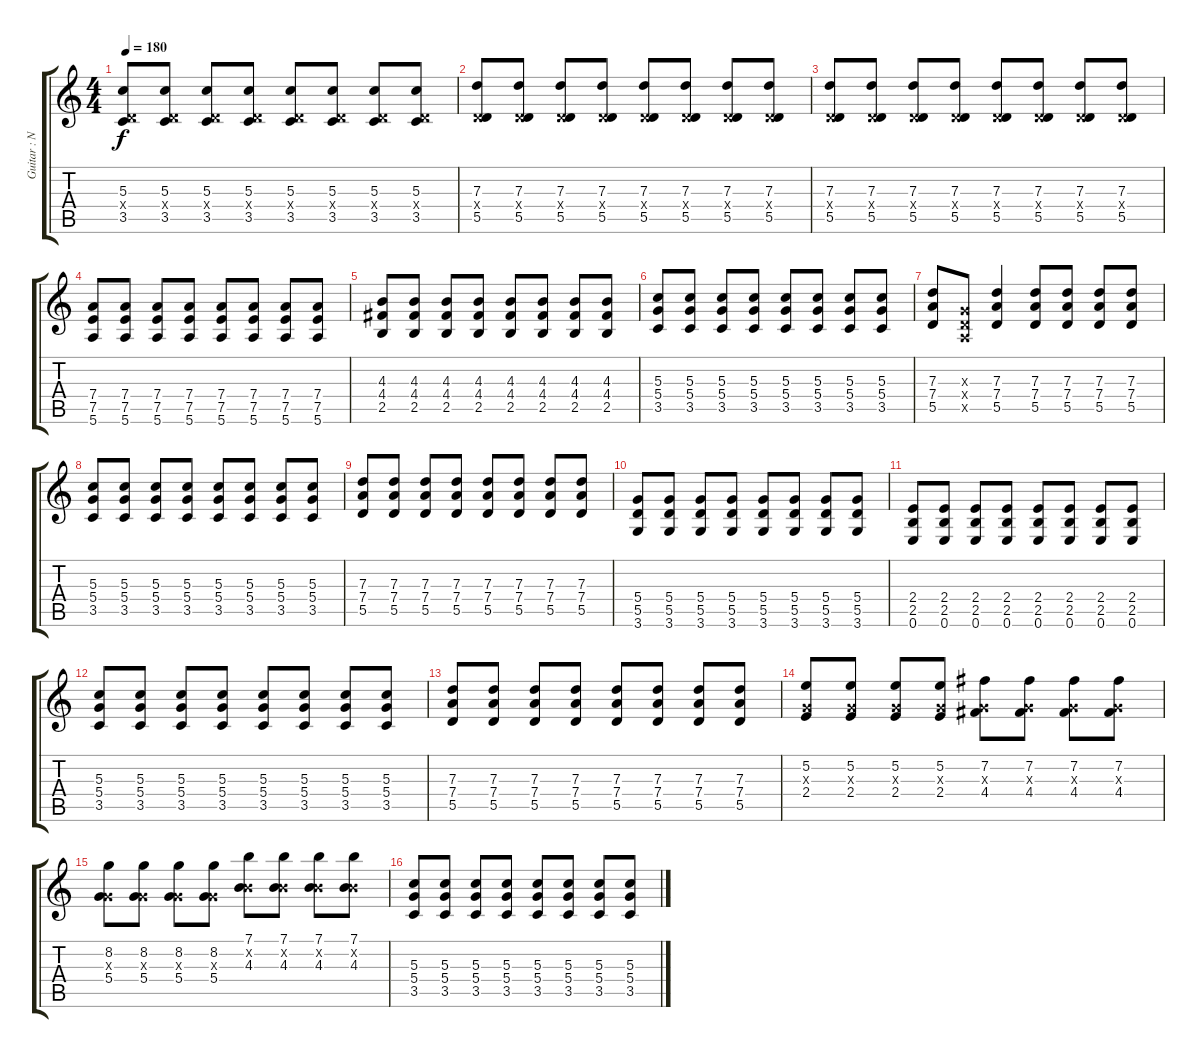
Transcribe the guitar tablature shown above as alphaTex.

\track ("Guitar : Nakano Azusa" "Guitar : N") {instrument overdrivenguitar}
\staff {score tabs}
\tuning (E4 B3 G3 D3 A2 E2) {hide}
\ts (4 4)
\tempo 180
\clef g2
\ks c
(5.3 0.4{x} 3.5).8{dy f} (5.3 0.4{x} 3.5).8 (5.3 0.4{x} 3.5).8 (5.3 0.4{x} 3.5).8 (5.3 0.4{x} 3.5).8 (5.3 0.4{x} 3.5).8 (5.3 0.4{x} 3.5).8 (5.3 0.4{x} 3.5).8 |
(7.3 0.4{x} 5.5).8 (7.3 0.4{x} 5.5).8 (7.3 0.4{x} 5.5).8 (7.3 0.4{x} 5.5).8 (7.3 0.4{x} 5.5).8 (7.3 0.4{x} 5.5).8 (7.3 0.4{x} 5.5).8 (7.3 0.4{x} 5.5).8 |
(7.3 0.4{x} 5.5).8 (7.3 0.4{x} 5.5).8 (7.3 0.4{x} 5.5).8 (7.3 0.4{x} 5.5).8 (7.3 0.4{x} 5.5).8 (7.3 0.4{x} 5.5).8 (7.3 0.4{x} 5.5).8 (7.3 0.4{x} 5.5).8 |
(7.4 7.5 5.6).8 (7.4 7.5 5.6).8 (7.4 7.5 5.6).8 (7.4 7.5 5.6).8 (7.4 7.5 5.6).8 (7.4 7.5 5.6).8 (7.4 7.5 5.6).8 (7.4 7.5 5.6).8 |
(4.3 4.4 2.5).8 (4.3 4.4 2.5).8 (4.3 4.4 2.5).8 (4.3 4.4 2.5).8 (4.3 4.4 2.5).8 (4.3 4.4 2.5).8 (4.3 4.4 2.5).8 (4.3 4.4 2.5).8 |
(5.3 5.4 3.5).8 (5.3 5.4 3.5).8 (5.3 5.4 3.5).8 (5.3 5.4 3.5).8 (5.3 5.4 3.5).8 (5.3 5.4 3.5).8 (5.3 5.4 3.5).8 (5.3 5.4 3.5).8 |
(7.3 7.4 5.5).8 (0.3{x} 0.4{x} 0.5{x}).8 (7.3 7.4 5.5).4 (7.3 7.4 5.5).8 (7.3 7.4 5.5).8 (7.3 7.4 5.5).8 (7.3 7.4 5.5).8 |
(5.3 5.4 3.5).8 (5.3 5.4 3.5).8 (5.3 5.4 3.5).8 (5.3 5.4 3.5).8 (5.3 5.4 3.5).8 (5.3 5.4 3.5).8 (5.3 5.4 3.5).8 (5.3 5.4 3.5).8 |
(7.3 7.4 5.5).8 (7.3 7.4 5.5).8 (7.3 7.4 5.5).8 (7.3 7.4 5.5).8 (7.3 7.4 5.5).8 (7.3 7.4 5.5).8 (7.3 7.4 5.5).8 (7.3 7.4 5.5).8 |
(5.4 5.5 3.6).8 (5.4 5.5 3.6).8 (5.4 5.5 3.6).8 (5.4 5.5 3.6).8 (5.4 5.5 3.6).8 (5.4 5.5 3.6).8 (5.4 5.5 3.6).8 (5.4 5.5 3.6).8 |
(2.4 2.5 0.6).8 (2.4 2.5 0.6).8 (2.4 2.5 0.6).8 (2.4 2.5 0.6).8 (2.4 2.5 0.6).8 (2.4 2.5 0.6).8 (2.4 2.5 0.6).8 (2.4 2.5 0.6).8 |
(5.3 5.4 3.5).8 (5.3 5.4 3.5).8 (5.3 5.4 3.5).8 (5.3 5.4 3.5).8 (5.3 5.4 3.5).8 (5.3 5.4 3.5).8 (5.3 5.4 3.5).8 (5.3 5.4 3.5).8 |
(7.3 7.4 5.5).8 (7.3 7.4 5.5).8 (7.3 7.4 5.5).8 (7.3 7.4 5.5).8 (7.3 7.4 5.5).8 (7.3 7.4 5.5).8 (7.3 7.4 5.5).8 (7.3 7.4 5.5).8 |
(5.2 0.3{x} 2.4).8 (5.2 0.3{x} 2.4).8 (5.2 0.3{x} 2.4).8 (5.2 0.3{x} 2.4).8 (7.2 0.3{x} 4.4).8 (7.2 0.3{x} 4.4).8 (7.2 0.3{x} 4.4).8 (7.2 0.3{x} 4.4).8 |
(8.2 0.3{x} 5.4).8 (8.2 0.3{x} 5.4).8 (8.2 0.3{x} 5.4).8 (8.2 0.3{x} 5.4).8 (7.1 0.2{x} 4.3).8 (7.1 0.2{x} 4.3).8 (7.1 0.2{x} 4.3).8 (7.1 0.2{x} 4.3).8 |
(5.3 5.4 3.5).8 (5.3 5.4 3.5).8 (5.3 5.4 3.5).8 (5.3 5.4 3.5).8 (5.3 5.4 3.5).8 (5.3 5.4 3.5).8 (5.3 5.4 3.5).8 (5.3 5.4 3.5).8
